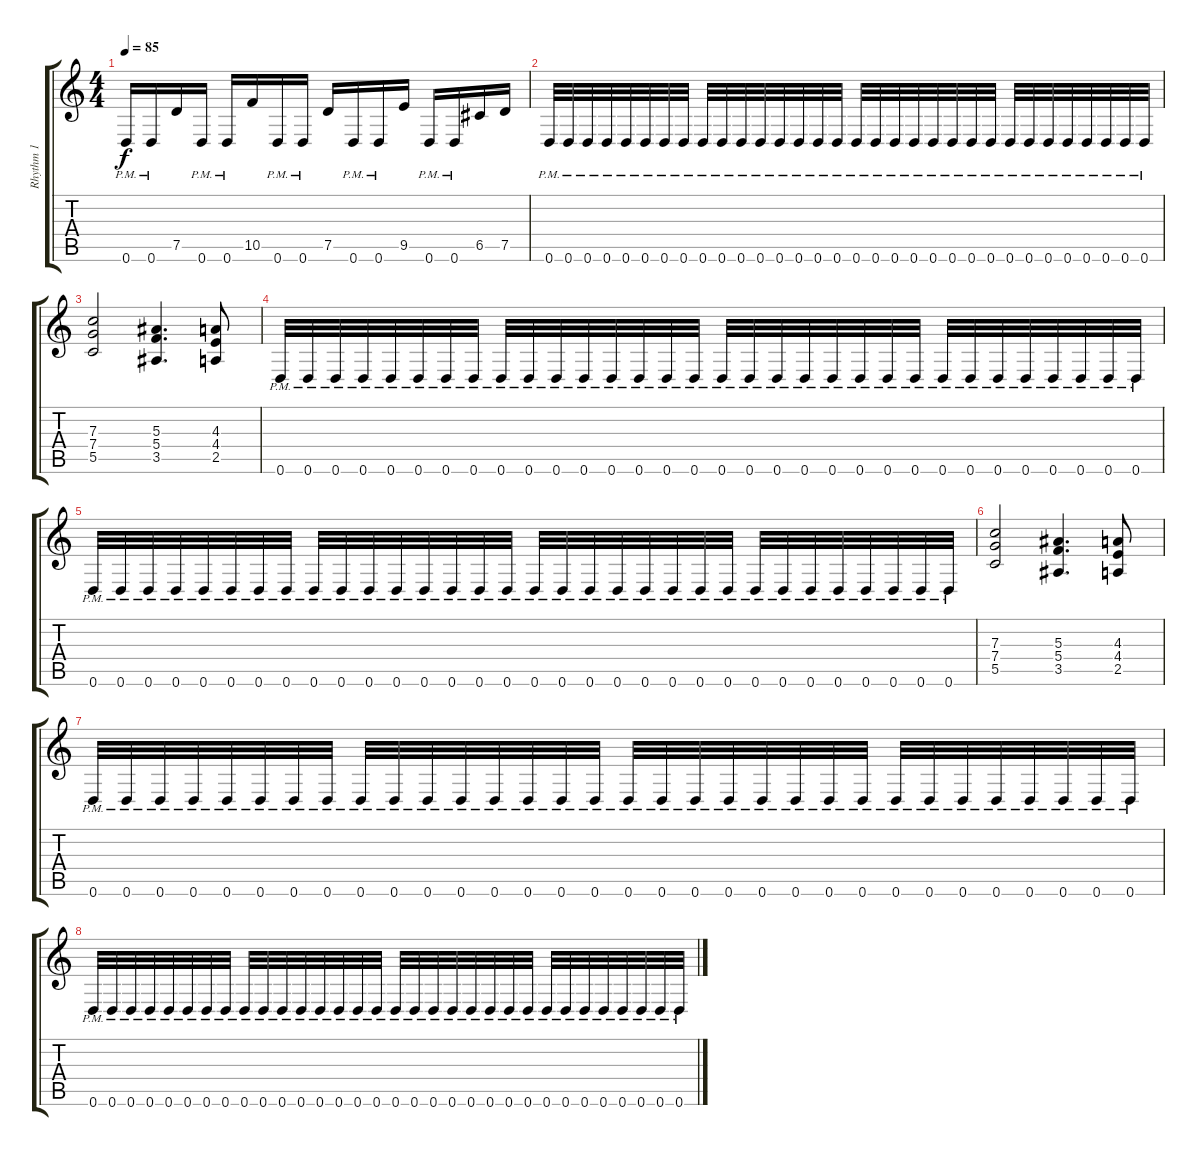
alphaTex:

\track ("Rhythm 1" "Rhythm 1") {instrument overdrivenguitar}
\staff {score tabs}
\tuning (D4 A3 F3 C3 G2 D2) {hide}
\ts (4 4)
\tempo 85
\clef g2
\ks c
0.6{pm}.16{dy f} 0.6{pm}.16 7.5.16 0.6{pm}.16 0.6{pm}.16 10.5.16 0.6{pm}.16 0.6{pm}.16 7.5.16 0.6{pm}.16 0.6{pm}.16 9.5.16 0.6{pm}.16 0.6{pm}.16 6.5.16 7.5.16 |
0.6{pm}.32 0.6{pm}.32 0.6{pm}.32 0.6{pm}.32 0.6{pm}.32 0.6{pm}.32 0.6{pm}.32 0.6{pm}.32 0.6{pm}.32 0.6{pm}.32 0.6{pm}.32 0.6{pm}.32 0.6{pm}.32 0.6{pm}.32 0.6{pm}.32 0.6{pm}.32 0.6{pm}.32 0.6{pm}.32 0.6{pm}.32 0.6{pm}.32 0.6{pm}.32 0.6{pm}.32 0.6{pm}.32 0.6{pm}.32 0.6{pm}.32 0.6{pm}.32 0.6{pm}.32 0.6{pm}.32 0.6{pm}.32 0.6{pm}.32 0.6{pm}.32 0.6{pm}.32 |
(7.3 7.4 5.5).2 (5.3 5.4 3.5).4{d} (4.3 4.4 2.5).8 |
0.6{pm}.32 0.6{pm}.32 0.6{pm}.32 0.6{pm}.32 0.6{pm}.32 0.6{pm}.32 0.6{pm}.32 0.6{pm}.32 0.6{pm}.32 0.6{pm}.32 0.6{pm}.32 0.6{pm}.32 0.6{pm}.32 0.6{pm}.32 0.6{pm}.32 0.6{pm}.32 0.6{pm}.32 0.6{pm}.32 0.6{pm}.32 0.6{pm}.32 0.6{pm}.32 0.6{pm}.32 0.6{pm}.32 0.6{pm}.32 0.6{pm}.32 0.6{pm}.32 0.6{pm}.32 0.6{pm}.32 0.6{pm}.32 0.6{pm}.32 0.6{pm}.32 0.6{pm}.32 |
0.6{pm}.32 0.6{pm}.32 0.6{pm}.32 0.6{pm}.32 0.6{pm}.32 0.6{pm}.32 0.6{pm}.32 0.6{pm}.32 0.6{pm}.32 0.6{pm}.32 0.6{pm}.32 0.6{pm}.32 0.6{pm}.32 0.6{pm}.32 0.6{pm}.32 0.6{pm}.32 0.6{pm}.32 0.6{pm}.32 0.6{pm}.32 0.6{pm}.32 0.6{pm}.32 0.6{pm}.32 0.6{pm}.32 0.6{pm}.32 0.6{pm}.32 0.6{pm}.32 0.6{pm}.32 0.6{pm}.32 0.6{pm}.32 0.6{pm}.32 0.6{pm}.32 0.6{pm}.32 |
(7.3 7.4 5.5).2 (5.3 5.4 3.5).4{d} (4.3 4.4 2.5).8 |
0.6{pm}.32 0.6{pm}.32 0.6{pm}.32 0.6{pm}.32 0.6{pm}.32 0.6{pm}.32 0.6{pm}.32 0.6{pm}.32 0.6{pm}.32 0.6{pm}.32 0.6{pm}.32 0.6{pm}.32 0.6{pm}.32 0.6{pm}.32 0.6{pm}.32 0.6{pm}.32 0.6{pm}.32 0.6{pm}.32 0.6{pm}.32 0.6{pm}.32 0.6{pm}.32 0.6{pm}.32 0.6{pm}.32 0.6{pm}.32 0.6{pm}.32 0.6{pm}.32 0.6{pm}.32 0.6{pm}.32 0.6{pm}.32 0.6{pm}.32 0.6{pm}.32 0.6{pm}.32 |
0.6{pm}.32 0.6{pm}.32 0.6{pm}.32 0.6{pm}.32 0.6{pm}.32 0.6{pm}.32 0.6{pm}.32 0.6{pm}.32 0.6{pm}.32 0.6{pm}.32 0.6{pm}.32 0.6{pm}.32 0.6{pm}.32 0.6{pm}.32 0.6{pm}.32 0.6{pm}.32 0.6{pm}.32 0.6{pm}.32 0.6{pm}.32 0.6{pm}.32 0.6{pm}.32 0.6{pm}.32 0.6{pm}.32 0.6{pm}.32 0.6{pm}.32 0.6{pm}.32 0.6{pm}.32 0.6{pm}.32 0.6{pm}.32 0.6{pm}.32 0.6{pm}.32 0.6{pm}.32
